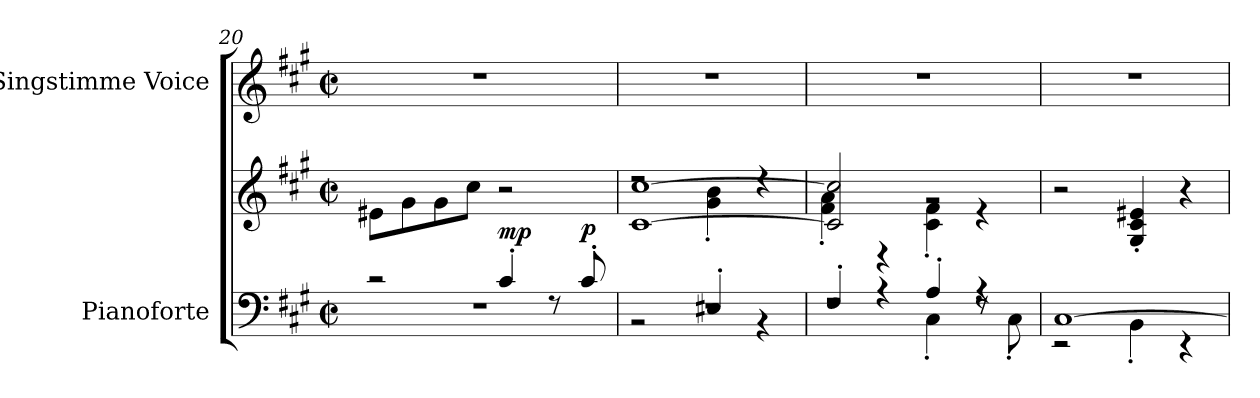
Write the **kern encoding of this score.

**kern	**kern	**dynam	**kern
*part2	*part2	*part2	*part1
*staff3	*staff2	*staff2/3	*staff1
*I"Pianoforte	*	*	*I"Singstimme Voice
*I'Pno	*	*	*
!!LO:PB:g=z
*clefF4	*clefG2	*	*clefG2
*k[f#c#g#]	*k[f#c#g#]	*	*k[f#c#g#]
*M2/2	*M2/2	*	*M2/2
*met(c|)	*met(c|)	*	*met(c|)
=20	=20	=20	=20
*^	*	*	*
2r	1rF	8e#X\L	.	1r
.	.	8g#\	.	.
.	.	8g#\	.	.
.	.	8cc#\J	.	.
!	!	!	!LO:DY:a=2	!
4c#'/	.	2r	mp	.
8rF	.	.	.	.
!	!	!	!LO:DY:a=2	!
8c#'/	.	.	p	.
=21	=21	=21	=21	=21
*	*	*^	*	*
2rBB	1rF	[1c# [1cc#	2rdd	.	1r
4E#X'/	.	.	4g#\' 4b\'	.	.
4rBB	.	.	4rdd	.	.
=22	=22	=22	=22	=22	=22
4F#'/	2rF	2c#/] 2cc#/]	4f#\' 4a\'	.	1r
4r	.	.	4r	.	.
4A'/	4C#'\	2rg	4c#\' 4f#\'	.	.
4r	8rF	.	4r	.	.
.	8C#'\	.	.	.	.
*	*	*v	*v	*	*
=23	=23	=23	=23	=23
[1C#	2r	2r	.	1r
.	4BB'\	4G#/' 4c#/' 4e#X/'	.	.
.	4r	4r	.	.
*v	*v	*	*	*
=	=	=	=
*-	*-	*-	*-
